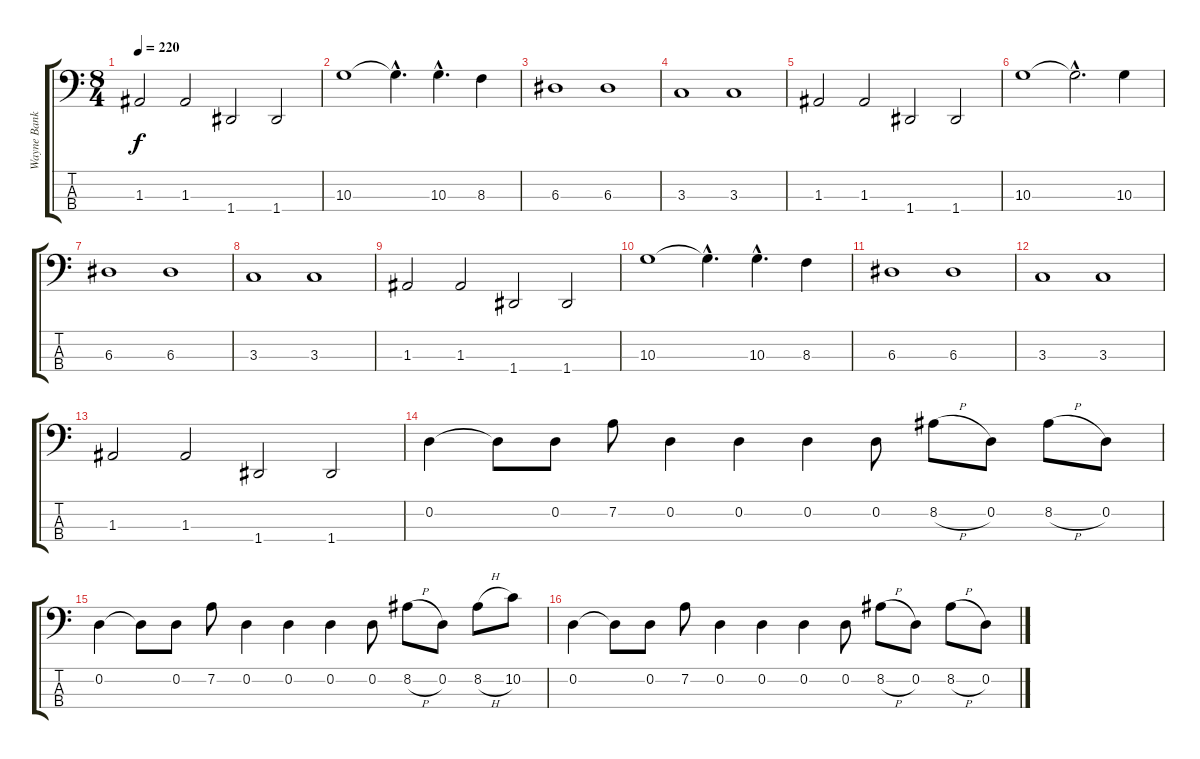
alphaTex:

\track ("Wayne Banks" "Wayne Bank") {instrument electricbassfinger}
\staff {score tabs}
\tuning (G2 D2 A1 D1) {hide}
\ts (8 4)
\tempo 220
\clef f4
\ks c
1.3.2{dy f} 1.3.2 1.4.2 1.4.2 |
10.3.1 10.3{hac t}.4{d} 10.3{hac}.4{d} 8.3.4 |
6.3.1 6.3.1 |
3.3.1 3.3.1 |
1.3.2 1.3.2 1.4.2 1.4.2 |
10.3.1 10.3{hac t}.2{d} 10.3.4 |
6.3.1 6.3.1 |
3.3.1 3.3.1 |
1.3.2 1.3.2 1.4.2 1.4.2 |
10.3.1 10.3{hac t}.4{d} 10.3{hac}.4{d} 8.3.4 |
6.3.1 6.3.1 |
3.3.1 3.3.1 |
1.3.2 1.3.2 1.4.2 1.4.2 |
0.2.4 0.2{t}.8 0.2.8 7.2.8 0.2.4 0.2.4 0.2.4 0.2.8 8.2{h}.8 0.2.8 8.2{h}.8 0.2.8 |
0.2.4 0.2{t}.8 0.2.8 7.2.8 0.2.4 0.2.4 0.2.4 0.2.8 8.2{h}.8 0.2.8 8.2{h}.8 10.2.8 |
0.2.4 0.2{t}.8 0.2.8 7.2.8 0.2.4 0.2.4 0.2.4 0.2.8 8.2{h}.8 0.2.8 8.2{h}.8 0.2.8
